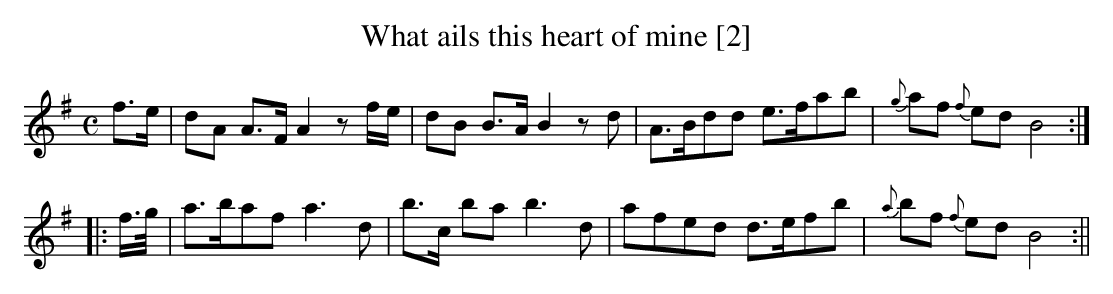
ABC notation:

X:1
T:What ails this heart of mine [2]
M:C
L:1/8
K:G
f>e|dA A>F A2 zf/e/|dB B>A B2 zd|A>Bdd e>fab|{g}af {f}ed B4:|
|:f/>g/|a>baf a3d’|b>c’ ba b3d’|afed d>efb|{a}bf {f}ed B4:||
